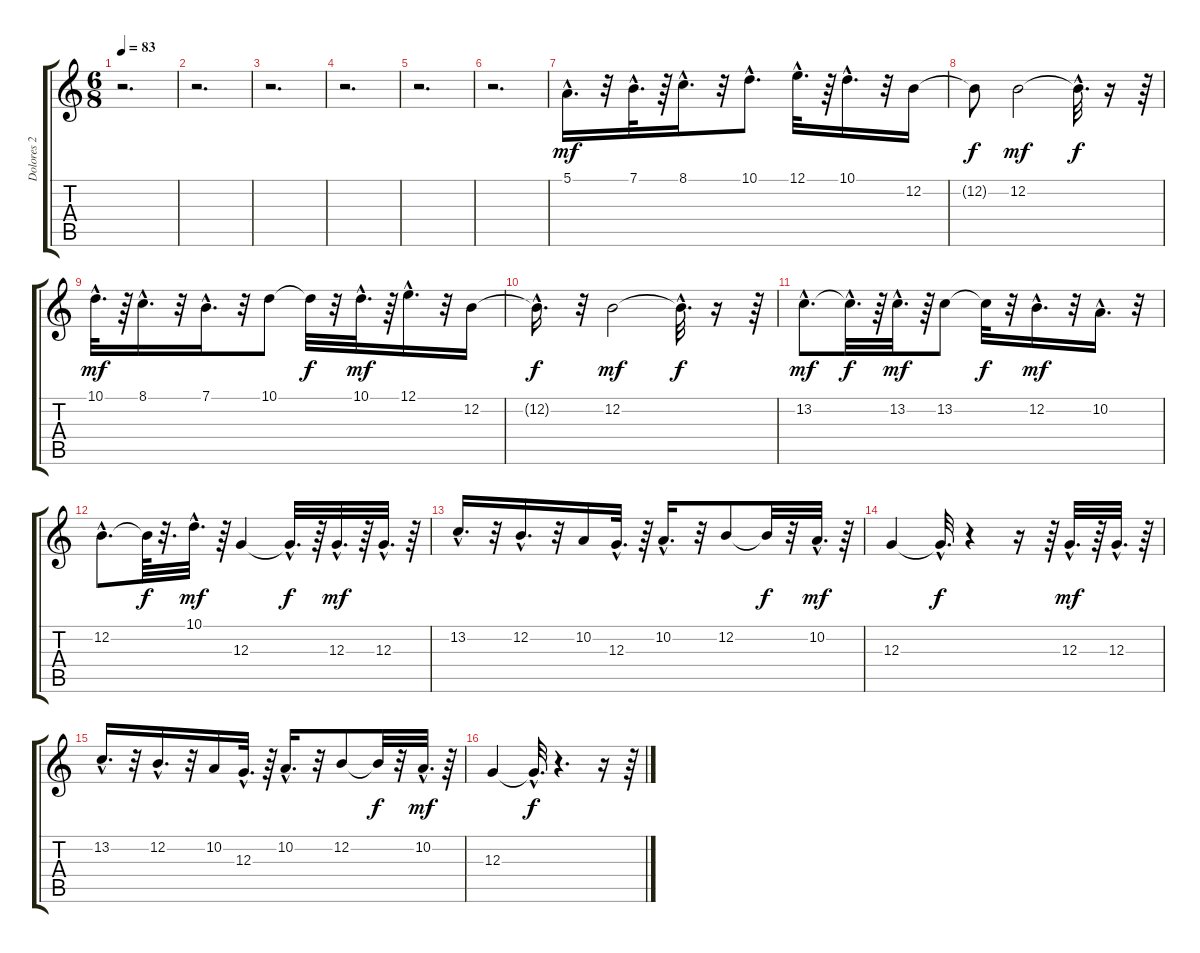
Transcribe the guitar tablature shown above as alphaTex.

\track ("Dolores 2" "Dolores 2") {instrument pad3polysynth}
\staff {score tabs}
\tuning (E4 B3 G3 D3 A2 E2) {hide}
\ts (6 8)
\tempo 83
\clef g2
\ks c
r.2{d dy mf instrument pad3polysynth} |
r.2{d} |
r.2{d} |
r.2{d} |
r.2{d} |
r.2{d} |
5.1{hac}.16{d} r.32 7.1{hac}.32{d} r.64 8.1{hac}.16{d} r.32 10.1{hac}.8{d} 12.1{hac}.32{d} r.64 10.1{hac}.16{d} r.32 12.2.16 |
12.2{t}.8{dy f} 12.2.2{dy mf} 12.2{hac t}.32{d dy f} r.16 r.64 |
10.1{hac}.32{d dy mf} r.64 8.1{hac}.16{d} r.32 7.1{hac}.16{d} r.32 10.1.8 10.1{t}.32{dy f} r.32 10.1{hac}.32{d dy mf} r.64 12.1{hac}.16{d} r.32 12.2.16 |
12.2{hac t}.16{d dy f} r.32 12.2.2{dy mf} 12.2{hac t}.32{d dy f} r.16 r.64 |
13.2{hac}.8{d dy mf} 13.2{hac t}.32{d dy f} r.64 13.2{hac}.32{d dy mf} r.64 13.2.8 13.2{t}.32{dy f} r.32 12.2{hac}.16{d dy mf} r.32 10.2{hac}.16{d} r.32 |
12.2{hac}.8{d} 12.2{t}.64{dy f} r.32{d} 10.1{hac}.32{d dy mf} r.64 12.3.4 12.3{hac t}.32{d dy f} r.64 12.3{hac}.32{d dy mf} r.64 12.3{hac}.32{d} r.64 |
13.2{hac}.16{d} r.32 12.2{hac}.16{d} r.32 10.2.16 12.3{hac}.32{d} r.64 10.2{hac}.16{d} r.32 12.2.8 12.2{t}.32{dy f} r.32 10.2{hac}.32{d dy mf} r.64 |
12.3.4 12.3{hac t}.32{d dy f} r.4 r.16 r.64 12.3{hac}.32{d dy mf} r.64 12.3{hac}.32{d} r.64 |
13.2{hac}.16{d} r.32 12.2{hac}.16{d} r.32 10.2.16 12.3{hac}.32{d} r.64 10.2{hac}.16{d} r.32 12.2.8 12.2{t}.32{dy f} r.32 10.2{hac}.32{d dy mf} r.64 |
12.3.4 12.3{hac t}.32{d dy f} r.4{d} r.16 r.64
